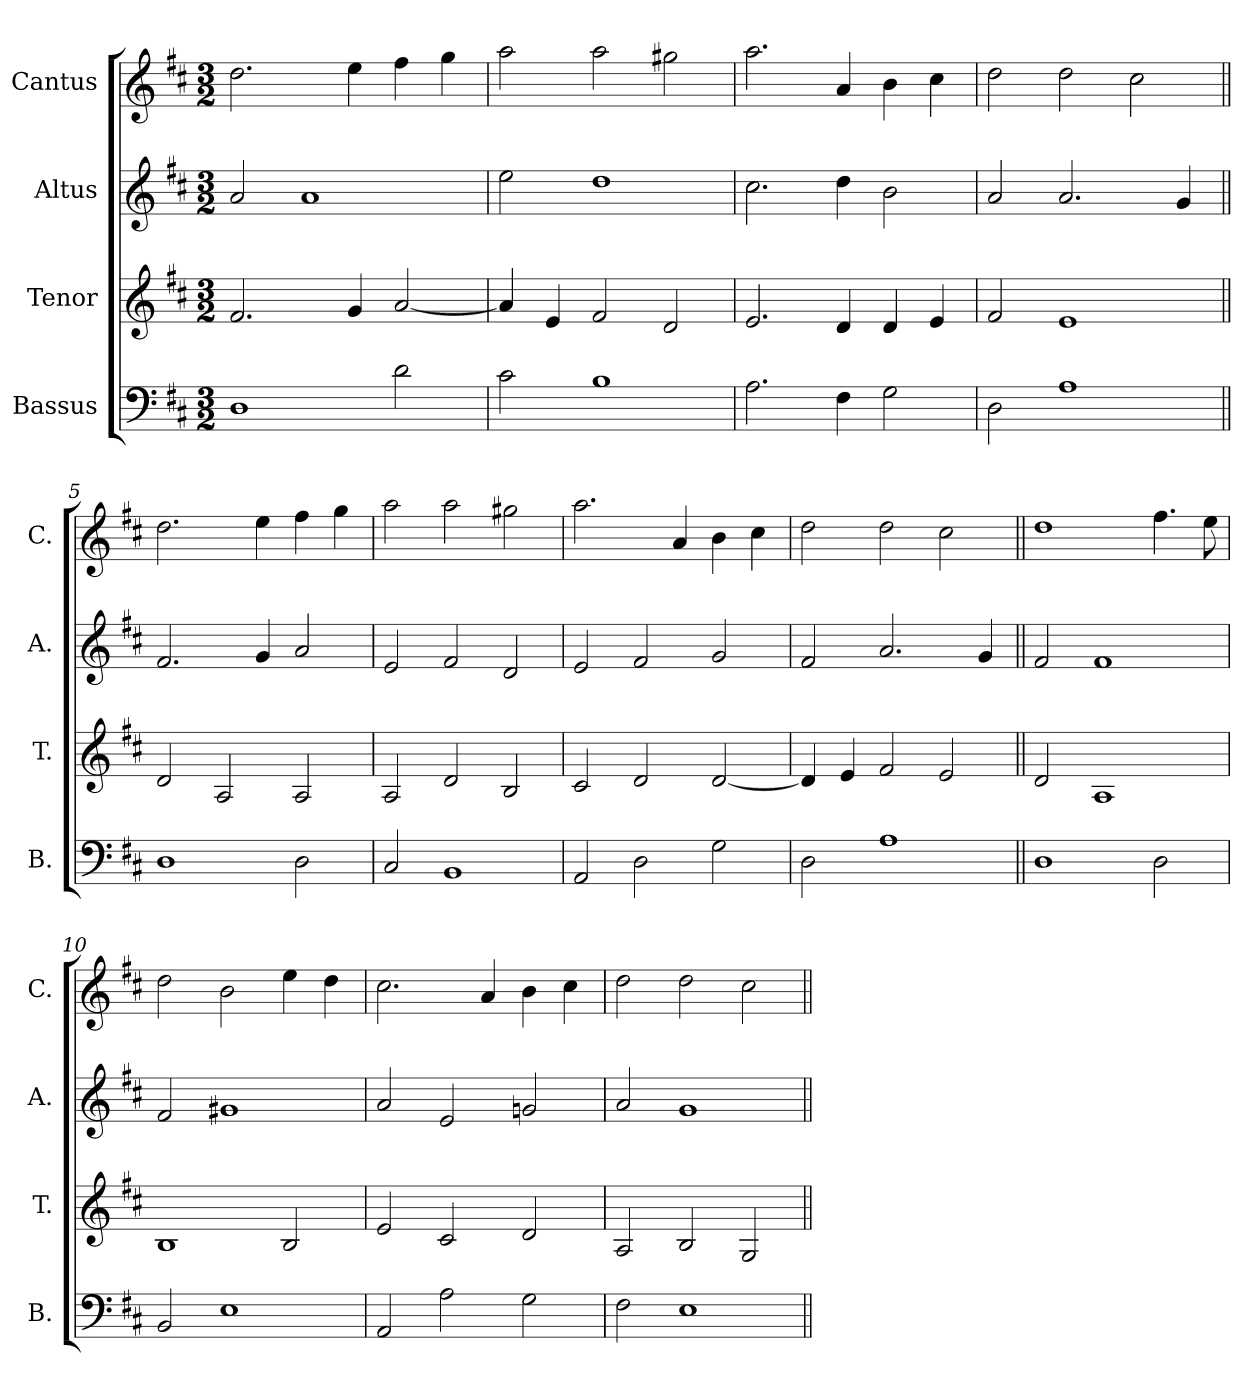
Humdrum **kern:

**kern	**kern	**kern	**kern
*part4	*part3	*part2	*part1
*staff4	*staff3	*staff2	*staff1
*I"Bassus	*I"Tenor	*I"Altus	*I"Cantus
*I'B.	*I'T.	*I'A.	*I'C.
*clefF4	*clefG2	*clefG2	*clefG2
*k[f#c#]	*k[f#c#]	*k[f#c#]	*k[f#c#]
*D:	*D:	*D:	*D:
*M3/2	*M3/2	*M3/2	*M3/2
=1	=1	=1	=1
1D\	2.f#/	2a/	2.dd\
.	.	1a/	.
.	4g/	.	4ee\
2d\	[2a/	.	4ff#\
.	.	.	4gg\
=2	=2	=2	=2
2c#\	4a/]	2ee\	2aa\
.	4e/	.	.
1B\	2f#/	1dd\	2aa\
.	2d/	.	2gg#X\
=3	=3	=3	=3
2.A\	2.e/	2.cc#\	2.aa\
4F#\	4d/	4dd\	4a/
2G\	4d/	2b\	4b\
.	4e/	.	4cc#\
=4	=4	=4	=4
2D\	2f#/	2a/	2dd\
1A\	1e/	2.a/	2dd\
.	.	.	2cc#\
.	.	4g/	.
=5||	=5||	=5||	=5||
1D\	2d/	2.f#/	2.dd\
.	2A/	.	.
.	.	4g/	4ee\
2D\	2A/	2a/	4ff#\
.	.	.	4gg\
=6	=6	=6	=6
2C#/	2A/	2e/	2aa\
1BB/	2d/	2f#/	2aa\
.	2B/	2d/	2gg#X\
=7	=7	=7	=7
2AA/	2c#/	2e/	2.aa\
2D\	2d/	2f#/	.
.	.	.	4a/
2G\	[2d/	2g/	4b\
.	.	.	4cc#\
=8	=8	=8	=8
2D\	4d/]	2f#/	2dd\
.	4e/	.	.
1A\	2f#/	2.a/	2dd\
.	2e/	.	2cc#\
.	.	4g/	.
=9||	=9||	=9||	=9||
1D\	2d/	2f#/	1dd\
.	1A/	1f#/	.
2D\	.	.	4.ff#\
.	.	.	8ee\
!!LO:LB:g=z
=10	=10	=10	=10
2BB/	1B/	2f#/	2dd\
1E\	.	1g#X/	2b\
.	2B/	.	4ee\
.	.	.	4dd\
=11	=11	=11	=11
2AA/	2e/	2a/	2.cc#\
2A\	2c#/	2e/	.
.	.	.	4a/
2G\	2d/	2gn/	4b\
.	.	.	4cc#\
=12	=12	=12	=12
2F#\	2A/	2a/	2dd\
1E\	2B/	1g/	2dd\
.	2G/	.	2cc#\
=||	=||	=||	=||
*-	*-	*-	*-
